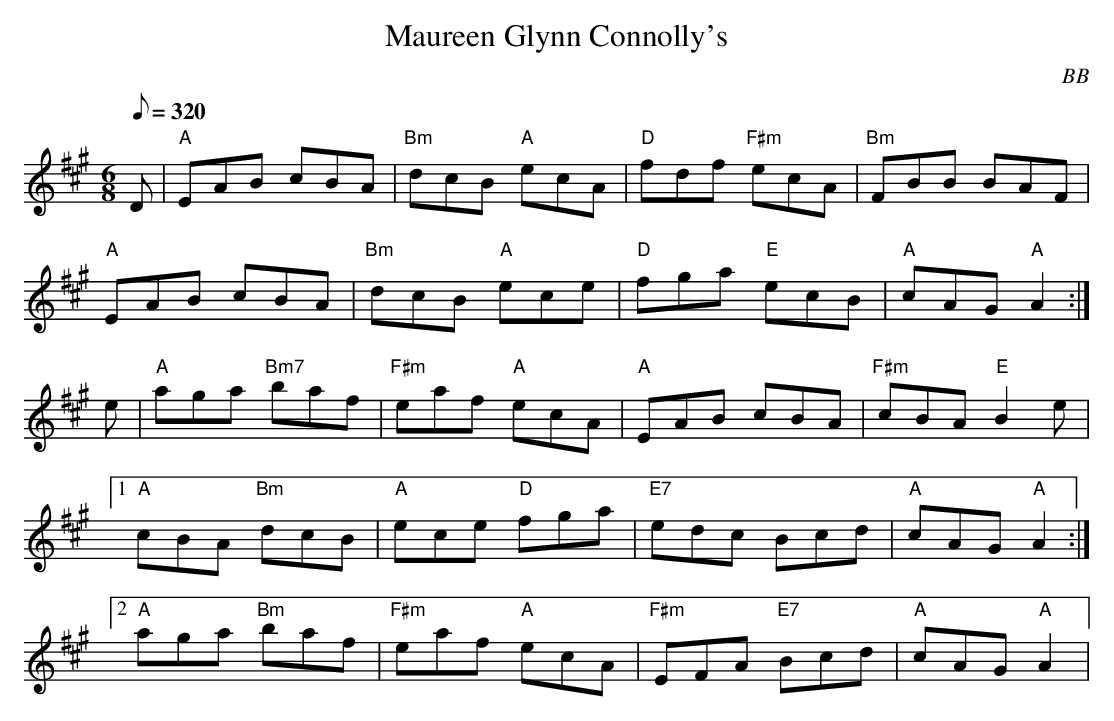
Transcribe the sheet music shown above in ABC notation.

X:1
T: Maureen Glynn Connolly's
C: BB
M: 6/8
Q: 1/8=320
L: 1/8
K: A
D|"A"EAB cBA |"Bm"dcB "A"ecA | "D"fdf "F#m"ecA | "Bm"FBB BAF |
"A"EAB cBA |"Bm"dcB "A"ece |"D"fga "E"ecB | "A"cAG "A"A2 :|
e |"A"aga "Bm7"baf | "F#m"eaf "A"ecA | "A"EAB cBA | "F#m"cBA "E"B2 e |
[1 "A"cBA "Bm"dcB | "A"ece "D"fga | "E7"edc Bcd | "A"cAG "A"A2 :|
[2 "A"aga "Bm"baf | "F#m"eaf "A"ecA | "F#m"EFA "E7"Bcd | "A"cAG "A"A2 |
